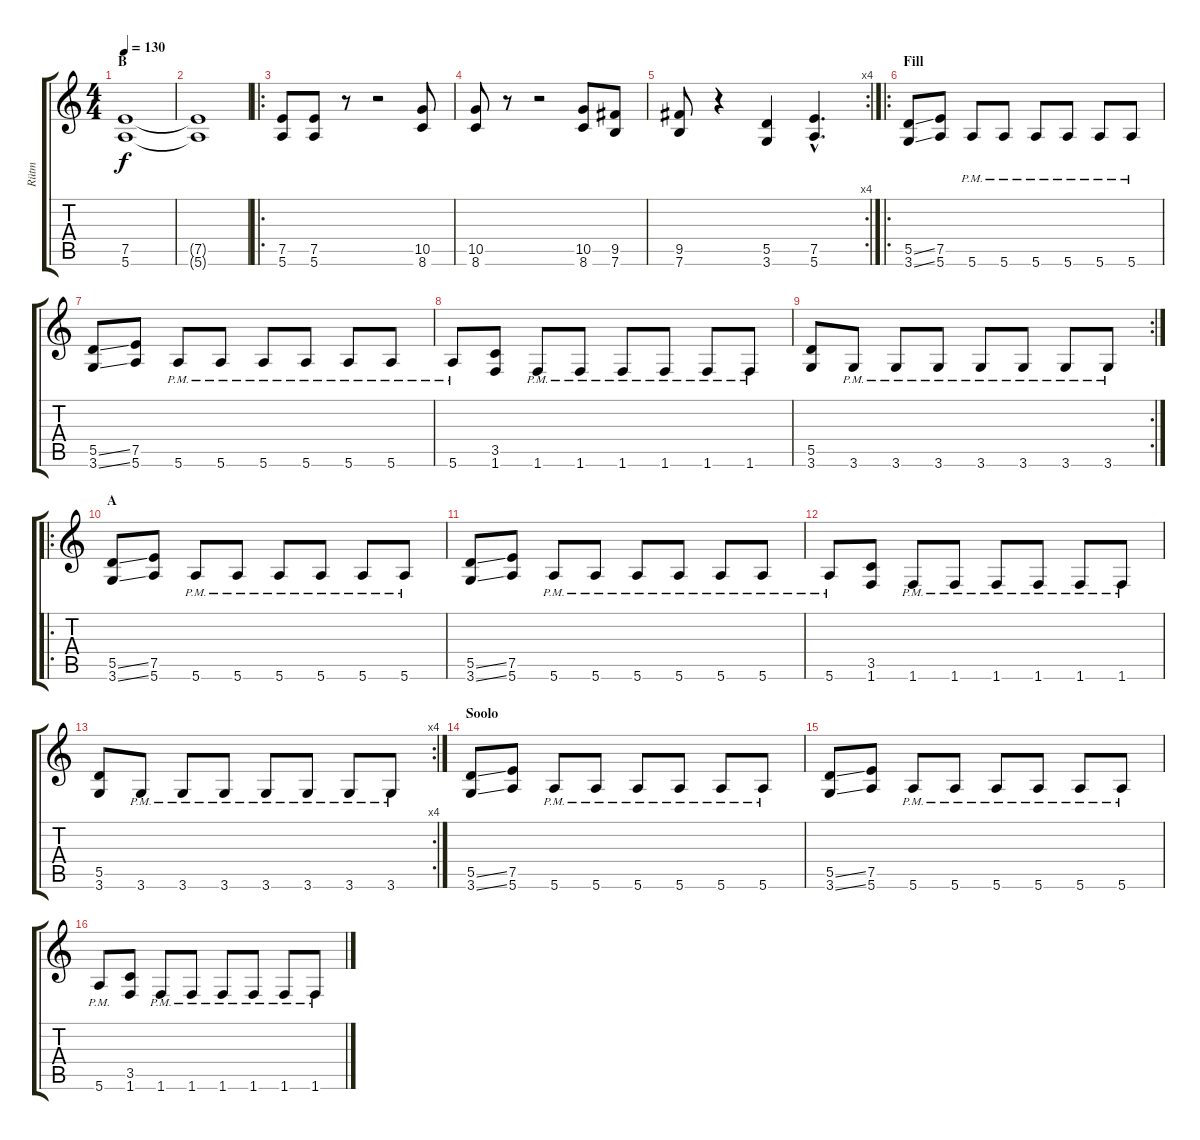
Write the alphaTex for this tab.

\track ("Rütm" "Rütm") {instrument distortionguitar}
\staff {score tabs}
\tuning (E4 B3 G3 D3 A2 E2) {hide}
\ts (4 4)
\section ("" "B")
\tempo 130
\clef g2
\ks c
(7.5 5.6).1{dy f} |
(7.5{t} 5.6{t}).1 |
\ro
(7.5 5.6).8 (7.5 5.6).8 r.8 r.2 (10.5 8.6).8 |
(10.5 8.6).8 r.8 r.2 (10.5 8.6).8 (9.5 7.6).8 |
\rc 4
(9.5 7.6).8 r.4 (5.5 3.6).4 (7.5{hac} 5.6{hac}).4{d} |
\ro
\section ("" "Fill")
(5.5{ss} 3.6{ss}).8 (7.5 5.6).8 5.6{pm}.8 5.6{pm}.8 5.6{pm}.8 5.6{pm}.8 5.6{pm}.8 5.6{pm}.8 |
(5.5{ss} 3.6{ss}).8 (7.5 5.6).8 5.6{pm}.8 5.6{pm}.8 5.6{pm}.8 5.6{pm}.8 5.6{pm}.8 5.6{pm}.8 |
5.6{pm}.8 (3.5 1.6).8 1.6{pm}.8 1.6{pm}.8 1.6{pm}.8 1.6{pm}.8 1.6{pm}.8 1.6{pm}.8 |
\rc 2
(5.5 3.6).8 3.6{pm}.8 3.6{pm}.8 3.6{pm}.8 3.6{pm}.8 3.6{pm}.8 3.6{pm}.8 3.6{pm}.8 |
\ro
\section ("" "A")
(5.5{ss} 3.6{ss}).8 (7.5 5.6).8 5.6{pm}.8 5.6{pm}.8 5.6{pm}.8 5.6{pm}.8 5.6{pm}.8 5.6{pm}.8 |
(5.5{ss} 3.6{ss}).8 (7.5 5.6).8 5.6{pm}.8 5.6{pm}.8 5.6{pm}.8 5.6{pm}.8 5.6{pm}.8 5.6{pm}.8 |
5.6{pm}.8 (3.5 1.6).8 1.6{pm}.8 1.6{pm}.8 1.6{pm}.8 1.6{pm}.8 1.6{pm}.8 1.6{pm}.8 |
\rc 4
(5.5 3.6).8 3.6{pm}.8 3.6{pm}.8 3.6{pm}.8 3.6{pm}.8 3.6{pm}.8 3.6{pm}.8 3.6{pm}.8 |
\section ("" "Soolo")
(5.5{ss} 3.6{ss}).8 (7.5 5.6).8 5.6{pm}.8 5.6{pm}.8 5.6{pm}.8 5.6{pm}.8 5.6{pm}.8 5.6{pm}.8 |
(5.5{ss} 3.6{ss}).8 (7.5 5.6).8 5.6{pm}.8 5.6{pm}.8 5.6{pm}.8 5.6{pm}.8 5.6{pm}.8 5.6{pm}.8 |
5.6{pm}.8 (3.5 1.6).8 1.6{pm}.8 1.6{pm}.8 1.6{pm}.8 1.6{pm}.8 1.6{pm}.8 1.6{pm}.8
